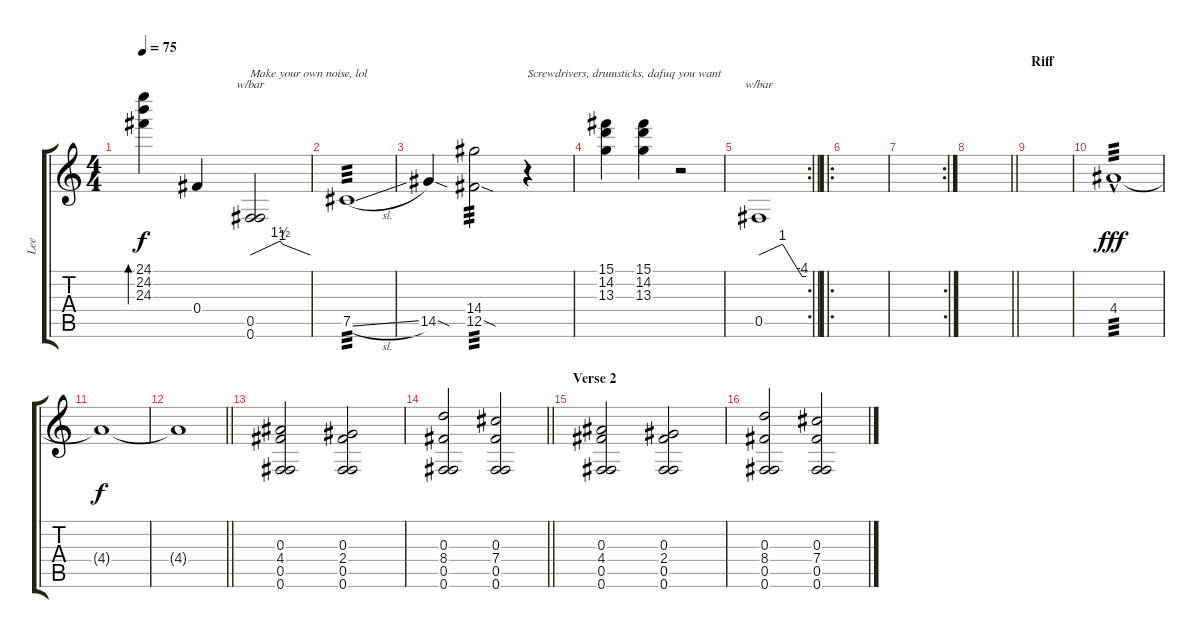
\track ("Lee" "Lee") {instrument overdrivenguitar}
\staff {score tabs}
\tuning (B3 E4 Gb3 Gb3 Gb2 Gb2) {hide}
\ts (4 4)
\tempo 75
\clef g2
\ks c
(24.1 24.2 24.3).4{bd 240 dy f} 0.4.4 (0.5 0.6).2{tbe (custom default 0 0 30 6 32 4 60 0) txt "Make your own noise, lol"} |
7.5{sl}.1{tp 3} |
14.5{sod}.4 (14.4 12.5{sod}).2{tp 3} r.4{txt "Screwdrivers, drumsticks, dafuq you want"} |
(15.1 14.2 13.3).4 (15.1 14.2 13.3).4 r.2 |
\rc 2
\barLineRight lightlight
0.5.1{tbe (custom default 0 0 30 4 55 -16 60 -16)} |
\ro
|
\rc 2
|
\barLineRight lightlight
|
\section ("" "Riff")
|
4.4{hac}.1{tp 3 dy fff} |
4.4{t}.1{dy f} |
\barLineRight lightlight
4.4{t}.1 |
(0.3 4.4 0.5 0.6).2 (0.3 2.4 0.5 0.6).2 |
\barLineRight lightlight
(0.3 8.4 0.5 0.6).2 (0.3 7.4 0.5 0.6).2 |
\section ("" "Verse 2")
(0.3 4.4 0.5 0.6).2 (0.3 2.4 0.5 0.6).2 |
(0.3 8.4 0.5 0.6).2 (0.3 7.4 0.5 0.6).2
